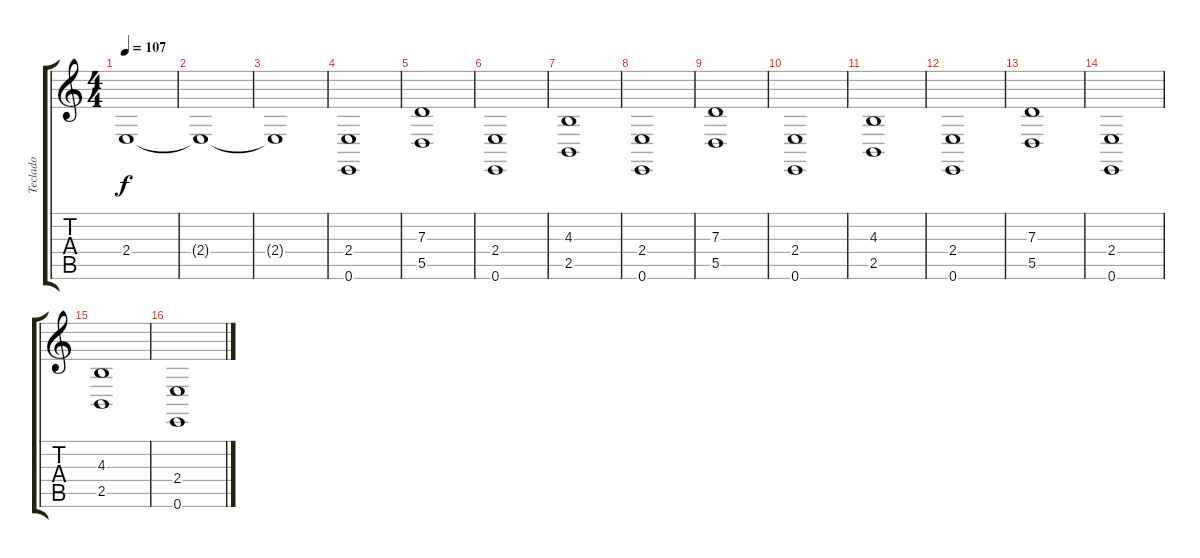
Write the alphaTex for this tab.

\track ("Teclado" "Teclado") {instrument choiraahs}
\staff {score tabs}
\tuning (E4 B3 G3 D3 A2 E2) {hide}
\ts (4 4)
\tempo 107
\clef g2
\ks c
2.4{t}.1{dy f} |
2.4{t}.1 |
2.4{t}.1 |
(2.4 0.6).1{volume 12} |
(7.3 5.5).1 |
(2.4 0.6).1 |
(4.3 2.5).1 |
(2.4 0.6).1 |
(7.3 5.5).1 |
(2.4 0.6).1 |
(4.3 2.5).1 |
(2.4 0.6).1 |
(7.3 5.5).1 |
(2.4 0.6).1 |
(4.3 2.5).1 |
(2.4 0.6).1
